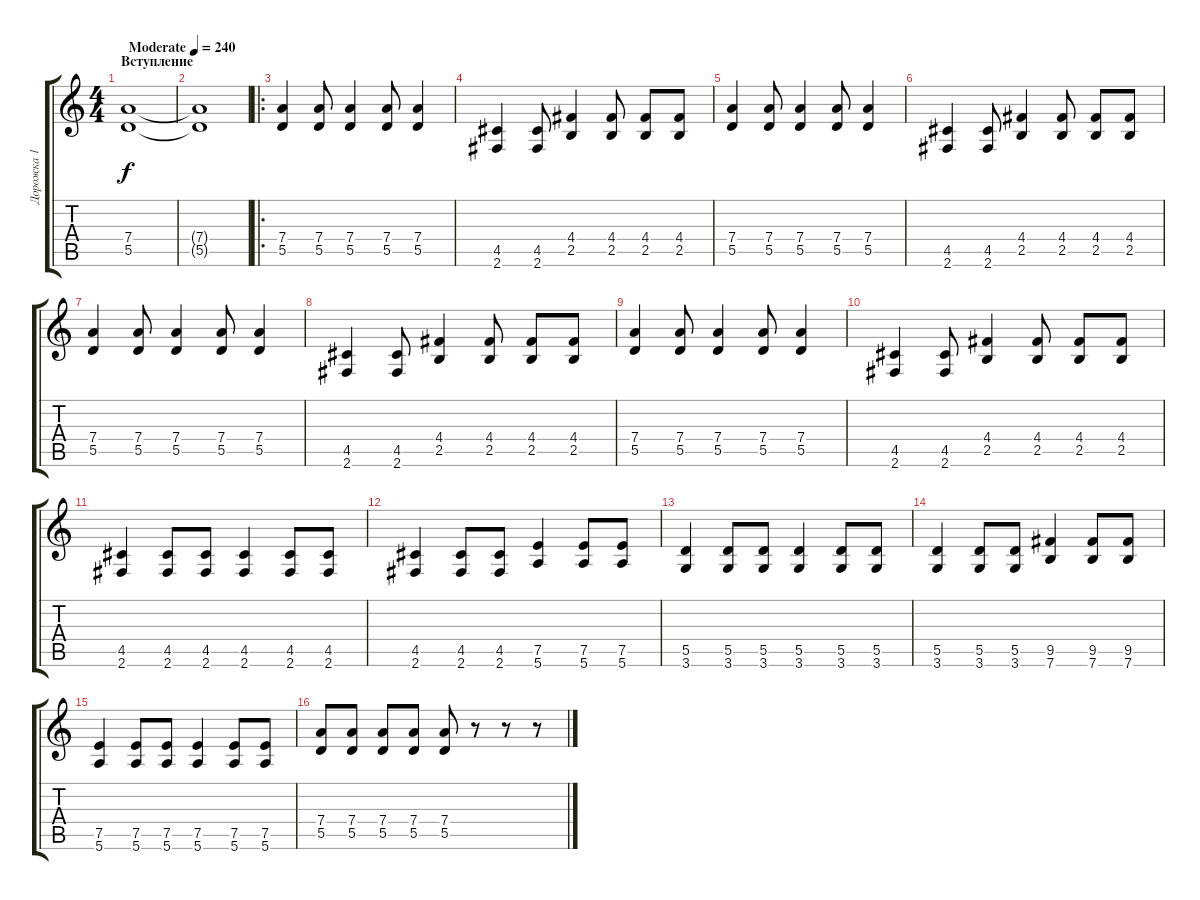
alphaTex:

\track ("Дорожка 1" "Дорожка 1") {instrument distortionguitar}
\staff {score tabs}
\tuning (E4 B3 G3 D3 A2 E2) {hide}
\ts (4 4)
\section ("" "Вступление")
\tempo (240 "Moderate")
\clef g2
\ks c
(7.4 5.5).1{dy f instrument distortionguitar} |
(7.4{t} 5.5{t}).1 |
\ro
(7.4 5.5).4 (7.4 5.5).8 (7.4 5.5).4 (7.4 5.5).8 (7.4 5.5).4 |
(4.5 2.6).4 (4.5 2.6).8 (4.4 2.5).4 (4.4 2.5).8 (4.4 2.5).8 (4.4 2.5).8 |
(7.4 5.5).4 (7.4 5.5).8 (7.4 5.5).4 (7.4 5.5).8 (7.4 5.5).4 |
(4.5 2.6).4 (4.5 2.6).8 (4.4 2.5).4 (4.4 2.5).8 (4.4 2.5).8 (4.4 2.5).8 |
(7.4 5.5).4 (7.4 5.5).8 (7.4 5.5).4 (7.4 5.5).8 (7.4 5.5).4 |
(4.5 2.6).4 (4.5 2.6).8 (4.4 2.5).4 (4.4 2.5).8 (4.4 2.5).8 (4.4 2.5).8 |
(7.4 5.5).4 (7.4 5.5).8 (7.4 5.5).4 (7.4 5.5).8 (7.4 5.5).4 |
(4.5 2.6).4 (4.5 2.6).8 (4.4 2.5).4 (4.4 2.5).8 (4.4 2.5).8 (4.4 2.5).8 |
(4.5 2.6).4 (4.5 2.6).8 (4.5 2.6).8 (4.5 2.6).4 (4.5 2.6).8 (4.5 2.6).8 |
(4.5 2.6).4 (4.5 2.6).8 (4.5 2.6).8 (7.5 5.6).4 (7.5 5.6).8 (7.5 5.6).8 |
(5.5 3.6).4 (5.5 3.6).8 (5.5 3.6).8 (5.5 3.6).4 (5.5 3.6).8 (5.5 3.6).8 |
(5.5 3.6).4 (5.5 3.6).8 (5.5 3.6).8 (9.5 7.6).4 (9.5 7.6).8 (9.5 7.6).8 |
(7.5 5.6).4 (7.5 5.6).8 (7.5 5.6).8 (7.5 5.6).4 (7.5 5.6).8 (7.5 5.6).8 |
(7.4 5.5).8 (7.4 5.5).8 (7.4 5.5).8 (7.4 5.5).8 (7.4 5.5).8 r.8 r.8 r.8
